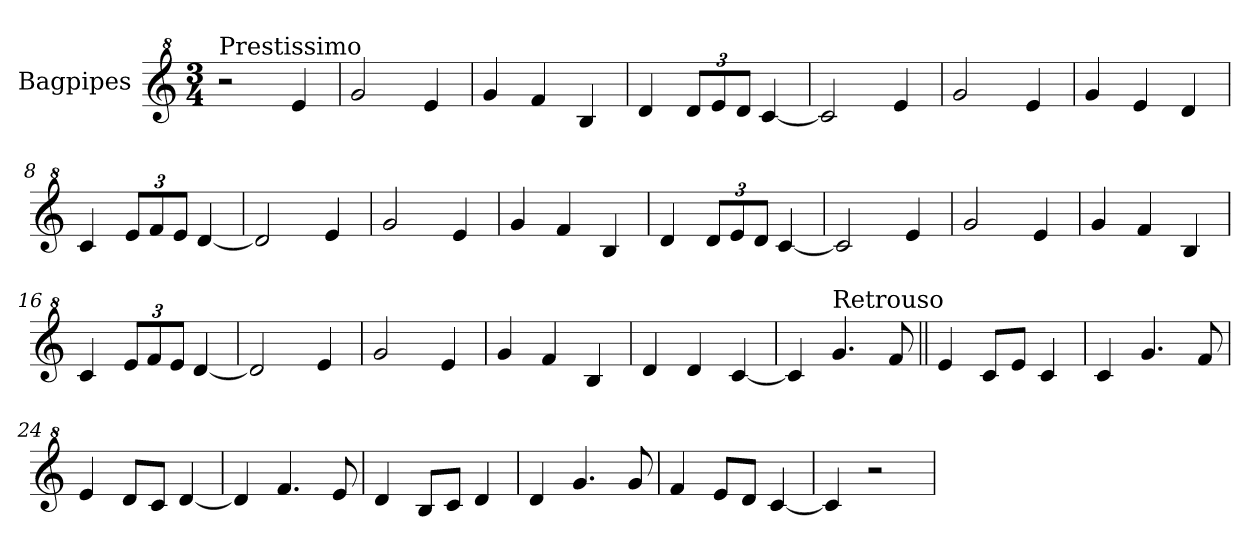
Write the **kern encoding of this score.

**kern
*part1
*staff1
*I"Bagpipes
*I'Bag
*clefG^2
*k[]
*C:
*M3/4
=1
!LO:TX:a:t=Prestissimo
2r
4ee/
=2
2gg/
4ee/
=3
4gg/
4ff/
4b/
=4
4dd/
*Xbrackettup
12dd/L
12ee/
12dd/J
[4cc/
=5
2cc/]
4ee/
=6
2gg/
4ee/
=7
4gg/
4ee/
4dd/
=8
4cc/
12ee/L
12ff/
12ee/J
[4dd/
=9
2dd/]
4ee/
=10
2gg/
4ee/
=11
4gg/
4ff/
4b/
=12
4dd/
12dd/L
12ee/
12dd/J
[4cc/
=13
2cc/]
4ee/
!!LO:LB:g=z
=14
2gg/
4ee/
=15
4gg/
4ff/
4b/
=16
4cc/
12ee/L
12ff/
12ee/J
[4dd/
=17
2dd/]
4ee/
=18
2gg/
4ee/
=19
4gg/
4ff/
4b/
=20
4dd/
4dd/
[4cc/
=21
4cc/]
!LO:TX:a:t=Retrouso
4.gg/
8ff/
=22||
4ee/
8cc/L
8ee/J
4cc/
=23
4cc/
4.gg/
8ff/
=24
4ee/
8dd/L
8cc/J
[4dd/
!!LO:LB:g=z
=25
4dd/]
4.ff/
8ee/
=26
4dd/
8b/L
8cc/J
4dd/
=27
4dd/
4.gg/
8gg/
=28
4ff/
8ee/L
8dd/J
[4cc/
=29
4cc/]
2r
=
*-
